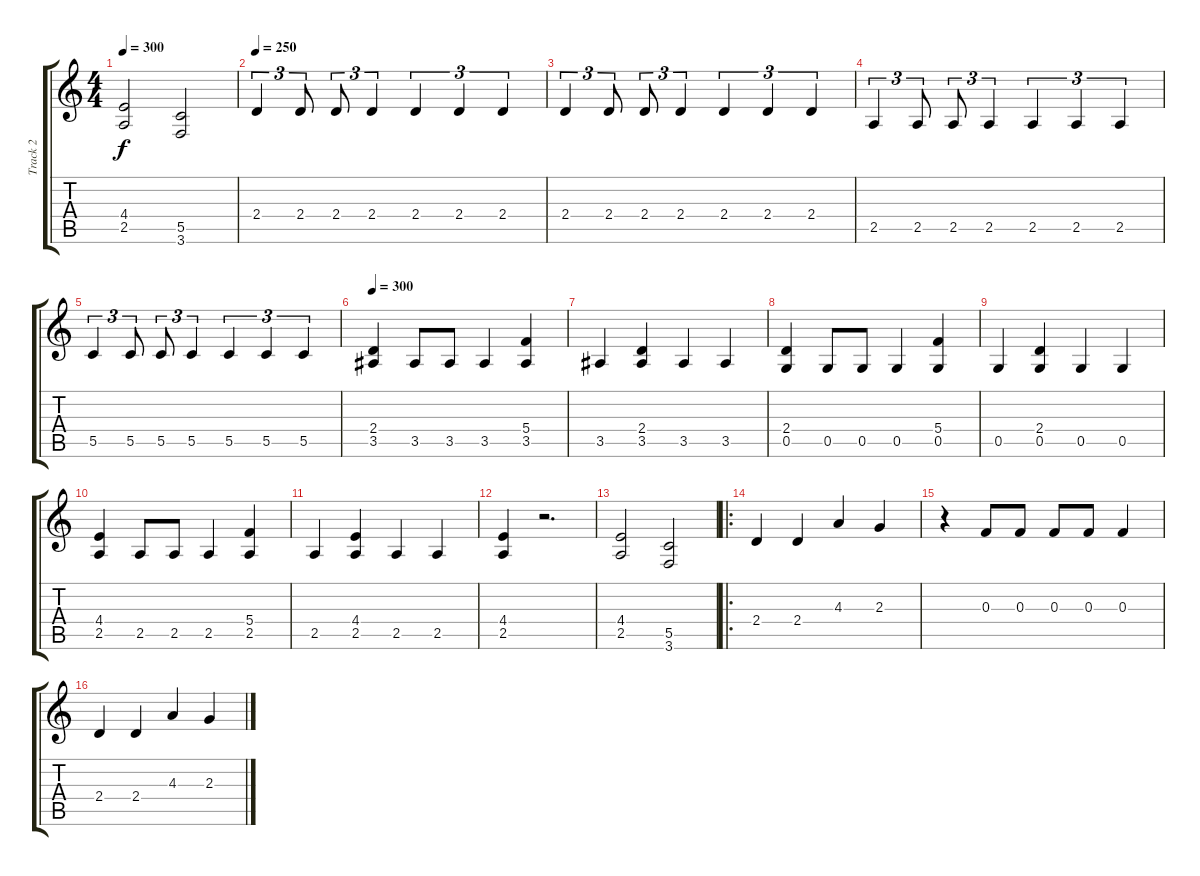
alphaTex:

\track ("Track 2" "Track 2") {instrument distortionguitar}
\staff {score tabs}
\tuning (D4 A3 F3 C3 G2 D2) {hide}
\ts (4 4)
\tempo 300
\clef g2
\ks c
(4.4 2.5).2{dy f} (5.5 3.6).2 |
\tempo 250
2.4.4{tu (3 2)} 2.4.8{tu (3 2)} 2.4.8{tu (3 2)} 2.4.4{tu (3 2)} 2.4.4{tu (3 2)} 2.4.4{tu (3 2)} 2.4.4{tu (3 2)} |
2.4.4{tu (3 2)} 2.4.8{tu (3 2)} 2.4.8{tu (3 2)} 2.4.4{tu (3 2)} 2.4.4{tu (3 2)} 2.4.4{tu (3 2)} 2.4.4{tu (3 2)} |
2.5.4{tu (3 2)} 2.5.8{tu (3 2)} 2.5.8{tu (3 2)} 2.5.4{tu (3 2)} 2.5.4{tu (3 2)} 2.5.4{tu (3 2)} 2.5.4{tu (3 2)} |
5.5.4{tu (3 2)} 5.5.8{tu (3 2)} 5.5.8{tu (3 2)} 5.5.4{tu (3 2)} 5.5.4{tu (3 2)} 5.5.4{tu (3 2)} 5.5.4{tu (3 2)} |
\tempo 300
(2.4 3.5).4 3.5.8 3.5.8 3.5.4 (5.4 3.5).4 |
3.5.4 (2.4 3.5).4 3.5.4 3.5.4 |
(2.4 0.5).4 0.5.8 0.5.8 0.5.4 (5.4 0.5).4 |
0.5.4 (2.4 0.5).4 0.5.4 0.5.4 |
(4.4 2.5).4 2.5.8 2.5.8 2.5.4 (5.4 2.5).4 |
2.5.4 (4.4 2.5).4 2.5.4 2.5.4 |
(4.4 2.5).4 r.2{d} |
(4.4 2.5).2 (5.5 3.6).2 |
\ro
2.4.4 2.4.4 4.3.4 2.3.4 |
r.4 0.3.8 0.3.8 0.3.8 0.3.8 0.3.4 |
2.4.4 2.4.4 4.3.4 2.3.4
